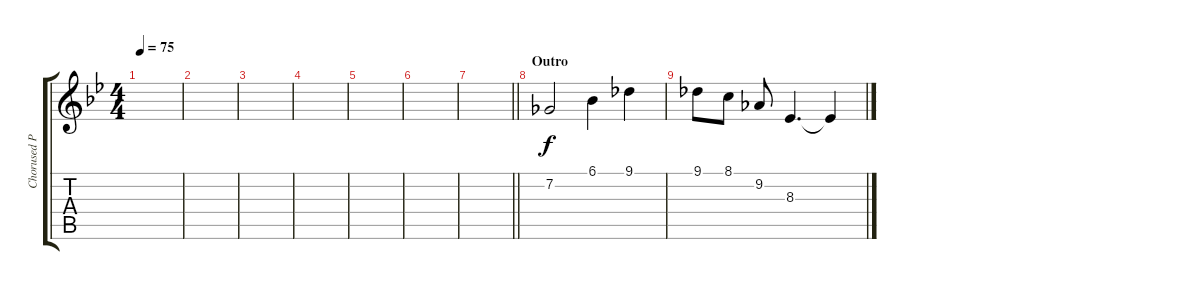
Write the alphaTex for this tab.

\track ("Chorused Piano" "Chorused P") {instrument electricpiano2}
\staff {score tabs}
\tuning (E4 B3 G3 D3 A2 E2) {hide}
\ts (4 4)
\tempo 75
\clef g2
\ks bb
|
|
|
|
|
|
\barLineRight lightlight
|
\section ("" "Outro")
7.2.2 6.1.4 9.1.4 |
9.1.8 8.1.8 9.2.8 8.3.4{d} 8.3{t}.4
